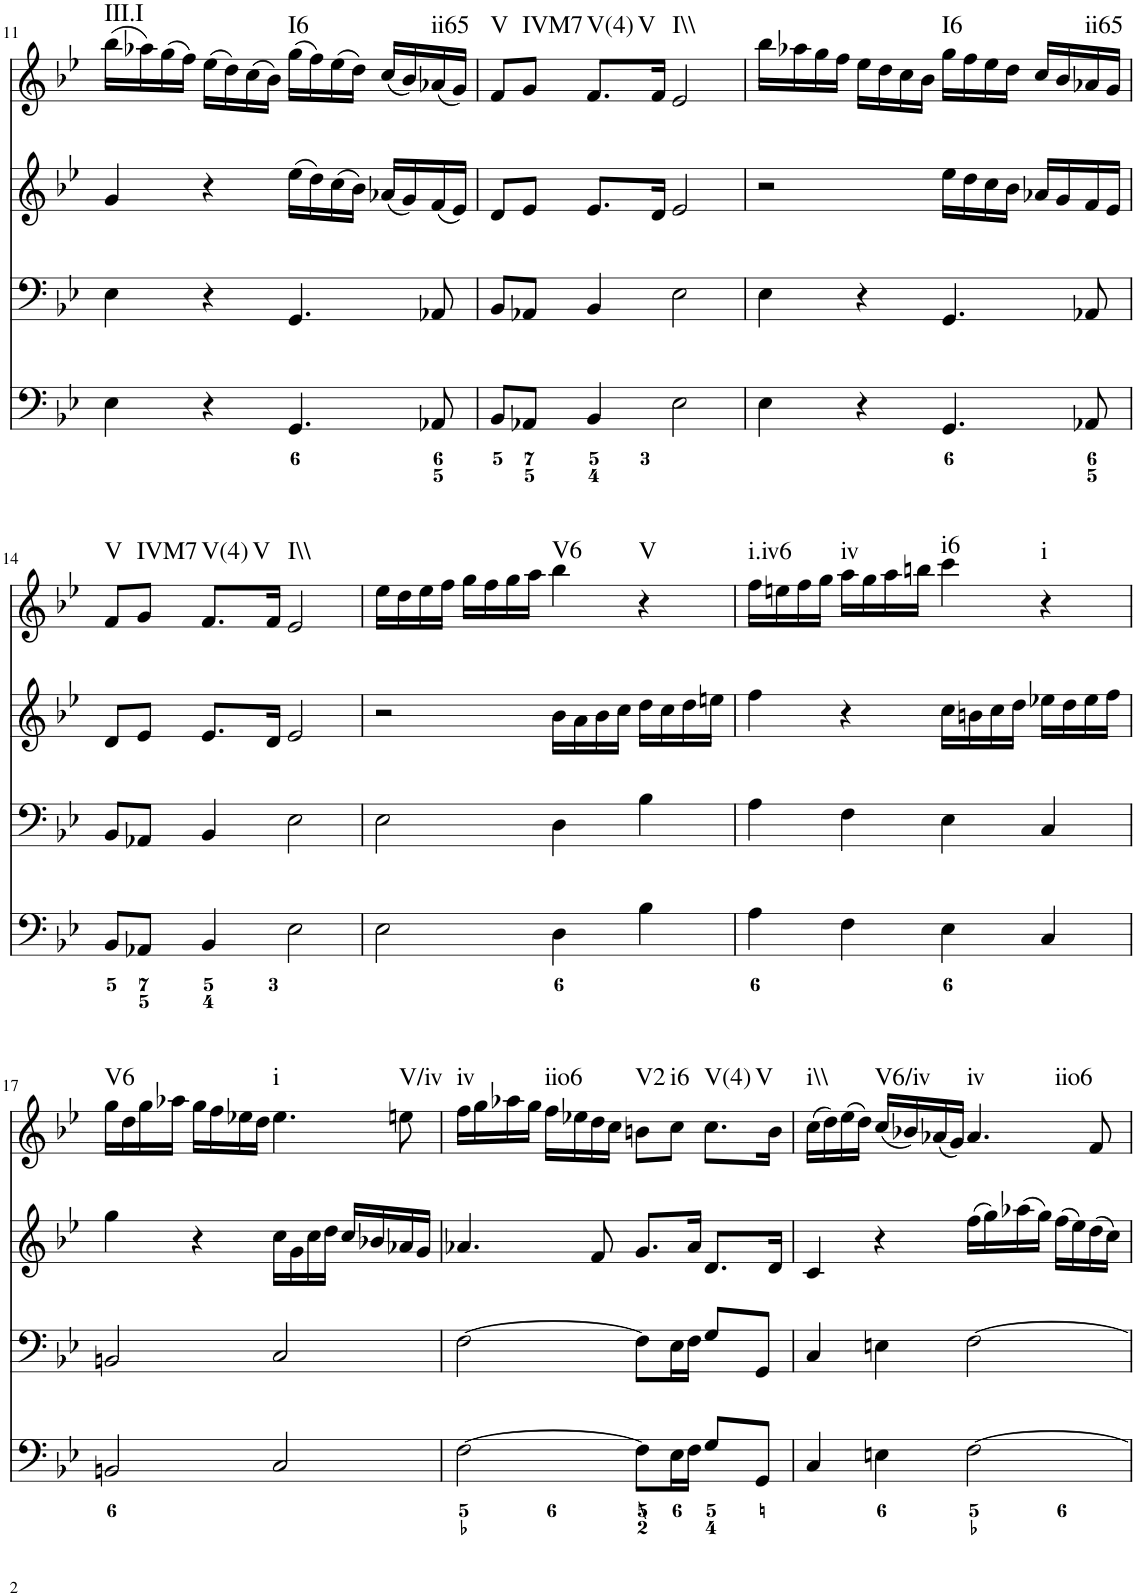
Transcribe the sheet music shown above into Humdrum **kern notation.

**kern	**kern	**kern	**kern	**harte
*part4	*part3	*part2	*part1	*part1
*staff4	*staff3	*staff2	*staff1	*
*I"violn	*I"violn	*I"cello	*I"organ	*
!!LO:PB:g=z
*clefF4	*clefF4	*clefG2	*clefG2	*
*k[b-e-]	*k[b-e-]	*k[b-e-]	*k[b-e-]	*
*g:	*g:	*g:	*g:	*
*M4/4	*M4/4	*M4/4	*M4/4	*
*met(c)	*met(c)	*met(c)	*met(c)	*
=11	=11	=11	=11	=11
!	!	!	!	!LO:H:kt=III.I
4E-\	4E-\	4g/	(16bb-\LL	N
.	.	.	16aa-X\)	.
.	.	.	(16gg\	.
.	.	.	16ff\JJ)	.
4r	4r	4r	(16ee-\LL	.
.	.	.	16dd\)	.
.	.	.	(16cc\	.
.	.	.	16b-\JJ)	.
!	!	!	!	!LO:H:kt=I6
4.GG/	4.GG/	(16ee-\LL	(16gg\LL	N
.	.	16dd\)	16ff\)	.
.	.	(16cc\	(16ee-\	.
.	.	16b-\JJ)	16dd\JJ)	.
.	.	(16a-X/LL	(16cc/LL	.
.	.	16g/)	16b-/)	.
!	!	!	!	!LO:H:kt=ii65
8AA-X/	8AA-X/	(16f/	(16a-X/	N
.	.	16e-/JJ)	16g/JJ)	.
=12	=12	=12	=12	=12
!	!	!	!	!LO:H:kt=V
8BB-/L	8BB-/L	8d/L	8f/L	N
!	!	!	!	!LO:H:kt=IVM7
8AA-X/J	8AA-X/J	8e-/J	8g/J	N
!	!	!	!	!LO:H:n=1:kt=V(4)
!	!	!	!	!LO:H:n=2:kt=V
4BB-/	4BB-/	8.e-/L	8.f/L	N N
.	.	16d/Jk	16f/Jk	.
!	!	!	!	!LO:H:kt=I\\
2E-\	2E-\	2e-/	2e-/	N
=13	=13	=13	=13	=13
4E-\	4E-\	2r	16bb-\LL	.
.	.	.	16aa-X\	.
.	.	.	16gg\	.
.	.	.	16ff\JJ	.
4r	4r	.	16ee-\LL	.
.	.	.	16dd\	.
.	.	.	16cc\	.
.	.	.	16b-\JJ	.
!	!	!	!	!LO:H:kt=I6
4.GG/	4.GG/	16ee-\LL	16gg\LL	N
.	.	16dd\	16ff\	.
.	.	16cc\	16ee-\	.
.	.	16b-\JJ	16dd\JJ	.
.	.	16a-X/LL	16cc/LL	.
.	.	16g/	16b-/	.
!	!	!	!	!LO:H:kt=ii65
8AA-X/	8AA-X/	16f/	16a-X/	N
.	.	16e-/JJ	16g/JJ	.
!!LO:LB:g=z
=14	=14	=14	=14	=14
!	!	!	!	!LO:H:kt=V
8BB-/L	8BB-/L	8d/L	8f/L	N
!	!	!	!	!LO:H:kt=IVM7
8AA-X/J	8AA-X/J	8e-/J	8g/J	N
!	!	!	!	!LO:H:n=1:kt=V(4)
!	!	!	!	!LO:H:n=2:kt=V
4BB-/	4BB-/	8.e-/L	8.f/L	N N
.	.	16d/Jk	16f/Jk	.
!	!	!	!	!LO:H:kt=I\\
2E-\	2E-\	2e-/	2e-/	N
=15	=15	=15	=15	=15
2E-\	2E-\	2r	16ee-\LL	.
.	.	.	16dd\	.
.	.	.	16ee-\	.
.	.	.	16ff\JJ	.
.	.	.	16gg\LL	.
.	.	.	16ff\	.
.	.	.	16gg\	.
.	.	.	16aa\JJ	.
!	!	!	!	!LO:H:kt=V6
4D\	4D\	16b-\LL	4bb-\	N
.	.	16a\	.	.
.	.	16b-\	.	.
.	.	16cc\JJ	.	.
!	!	!	!	!LO:H:kt=V
4B-\	4B-\	16dd\LL	4r	N
.	.	16cc\	.	.
.	.	16dd\	.	.
.	.	16een\JJ	.	.
=16	=16	=16	=16	=16
!	!	!	!	!LO:H:kt=i.iv6
4A\	4A\	4ff\	16ff\LL	N
.	.	.	16een\	.
.	.	.	16ff\	.
.	.	.	16gg\JJ	.
!	!	!	!	!LO:H:kt=iv
4F\	4F\	4r	16aa\LL	N
.	.	.	16gg\	.
.	.	.	16aa\	.
.	.	.	16bbn\JJ	.
!	!	!	!	!LO:H:kt=i6
4E-\	4E-\	16cc\LL	4ccc\	N
.	.	16bn\	.	.
.	.	16cc\	.	.
.	.	16dd\JJ	.	.
!	!	!	!	!LO:H:kt=i
4C/	4C/	16ee-X\LL	4r	N
.	.	16dd\	.	.
.	.	16ee-\	.	.
.	.	16ff\JJ	.	.
!!LO:LB:g=z
=17	=17	=17	=17	=17
!	!	!	!	!LO:H:kt=V6
2BBn/	2BBn/	4gg\	16gg\LL	N
.	.	.	16dd\	.
.	.	.	16gg\	.
.	.	.	16aa-X\JJ	.
.	.	4r	16gg\LL	.
.	.	.	16ff\	.
.	.	.	16ee-X\	.
.	.	.	16dd\JJ	.
!	!	!	!	!LO:H:kt=i
2C/	2C/	16cc\LL	4.ee-\	N
.	.	16g\	.	.
.	.	16cc\	.	.
.	.	16dd\JJ	.	.
.	.	16cc/LL	.	.
.	.	16b-X/	.	.
!	!	!	!	!LO:H:kt=V/iv
.	.	16a-X/	8een\	N
.	.	16g/JJ	.	.
=18	=18	=18	=18	=18
!	!	!	!	!LO:H:kt=iv
[2F\	[2F\	4.a-X/	16ff\LL	N
.	.	.	16gg\	.
.	.	.	16aa-X\	.
.	.	.	16gg\JJ	.
!	!	!	!	!LO:H:kt=iio6
.	.	.	16ff\LL	N
.	.	.	16ee-X\	.
.	.	8f/	16dd\	.
.	.	.	16cc\JJ	.
!	!	!	!	!LO:H:kt=V2
8F\L]	8F\L]	8.g/L	8bn\L	N
!	!	!	!	!LO:H:kt=i6
16E-\L	16E-\L	.	8cc\J	N
16F\JJ	16F\JJ	16a-/Jk	.	.
!	!	!	!	!LO:H:n=1:kt=V(4)
!	!	!	!	!LO:H:n=2:kt=V
8G/L	8G/L	8.d/L	8.cc\L	N N
8GG/J	8GG/J	.	.	.
.	.	16d/Jk	16b\Jk	.
=19	=19	=19	=19	=19
!	!	!	!	!LO:H:kt=i\\
4C/	4C/	4c/	(16cc\LL	N
.	.	.	16dd\)	.
.	.	.	(16ee-\	.
.	.	.	16dd\JJ)	.
!	!	!	!	!LO:H:kt=V6/iv
4En\	4En\	4r	(16cc/LL	N
.	.	.	16b-X/)	.
.	.	.	(16a-X/	.
.	.	.	16g/JJ)	.
!	!	!	!	!LO:H:n=1:kt=iv
!	!	!	!	!LO:H:n=2:kt=iio6
[2F\	[2F\	(16ff\LL	4.a-/	N N
.	.	16gg\)	.	.
.	.	(16aa-X\	.	.
.	.	16gg\JJ)	.	.
.	.	(16ff\LL	.	.
.	.	16ee-\)	.	.
.	.	(16dd\	8f/	.
.	.	16cc\JJ)	.	.
=	=	=	=	=
*-	*-	*-	*-	*-
